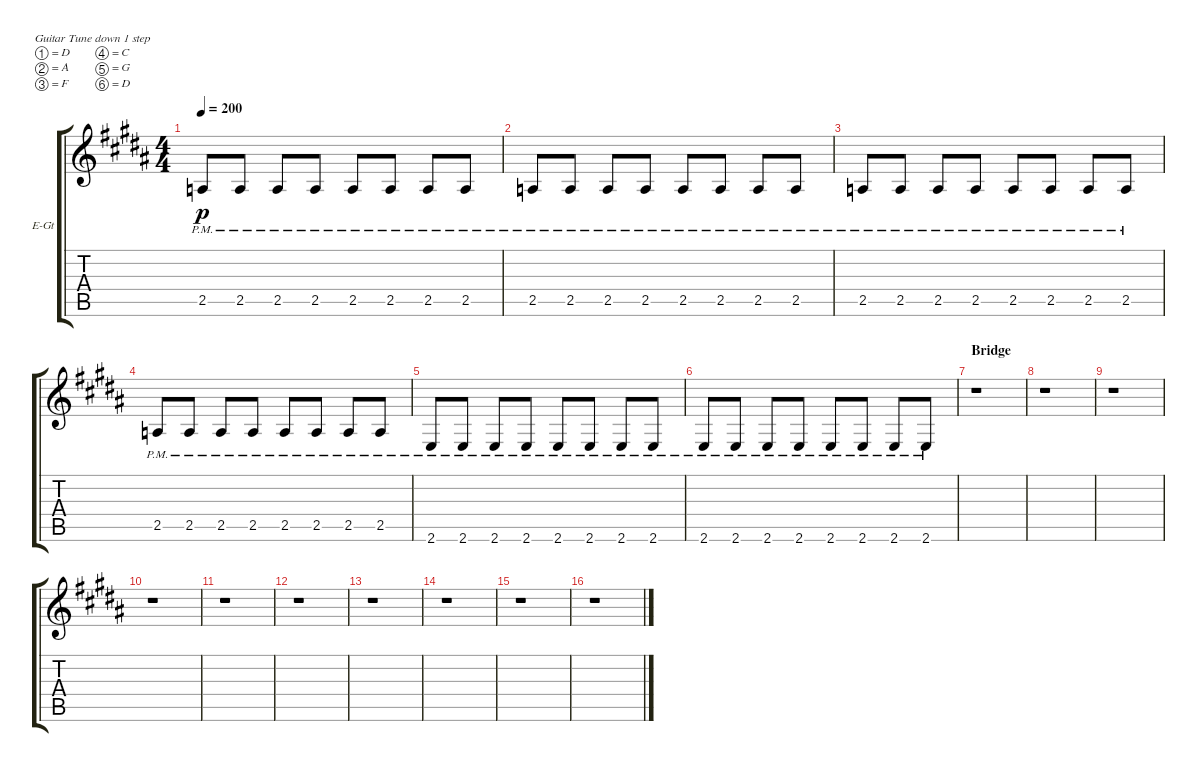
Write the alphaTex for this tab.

\defaultSystemsLayout 4
\bracketExtendMode groupsimilarinstruments
\firstSystemTrackNameOrientation horizontal
\otherSystemsTrackNameOrientation horizontal
\track ("Rhythm Right" "E-Gt") {instrument distortionguitar}
\staff {score tabs}
\tuning (D4 A3 F3 C3 G2 D2)
\ts (4 4)
\tempo 200
\clef g2
\ks b
2.5{pm}.8{dy p} 2.5{pm}.8 2.5{pm}.8 2.5{pm}.8 2.5{pm}.8 2.5{pm}.8 2.5{pm}.8 2.5{pm}.8 |
2.5{pm}.8 2.5{pm}.8 2.5{pm}.8 2.5{pm}.8 2.5{pm}.8 2.5{pm}.8 2.5{pm}.8 2.5{pm}.8 |
2.5{pm}.8 2.5{pm}.8 2.5{pm}.8 2.5{pm}.8 2.5{pm}.8 2.5{pm}.8 2.5{pm}.8 2.5{pm}.8 |
2.5{pm}.8 2.5{pm}.8 2.5{pm}.8 2.5{pm}.8 2.5{pm}.8 2.5{pm}.8 2.5{pm}.8 2.5{pm}.8 |
2.6{pm}.8 2.6{pm}.8 2.6{pm}.8 2.6{pm}.8 2.6{pm}.8 2.6{pm}.8 2.6{pm}.8 2.6{pm}.8 |
2.6{pm}.8 2.6{pm}.8 2.6{pm}.8 2.6{pm}.8 2.6{pm}.8 2.6{pm}.8 2.6{pm}.8 2.6{pm}.8 |
\section ("" "Bridge")
r.1 |
r.1 |
r.1 |
r.1 |
r.1 |
r.1 |
r.1 |
r.1 |
r.1 |
r.1
